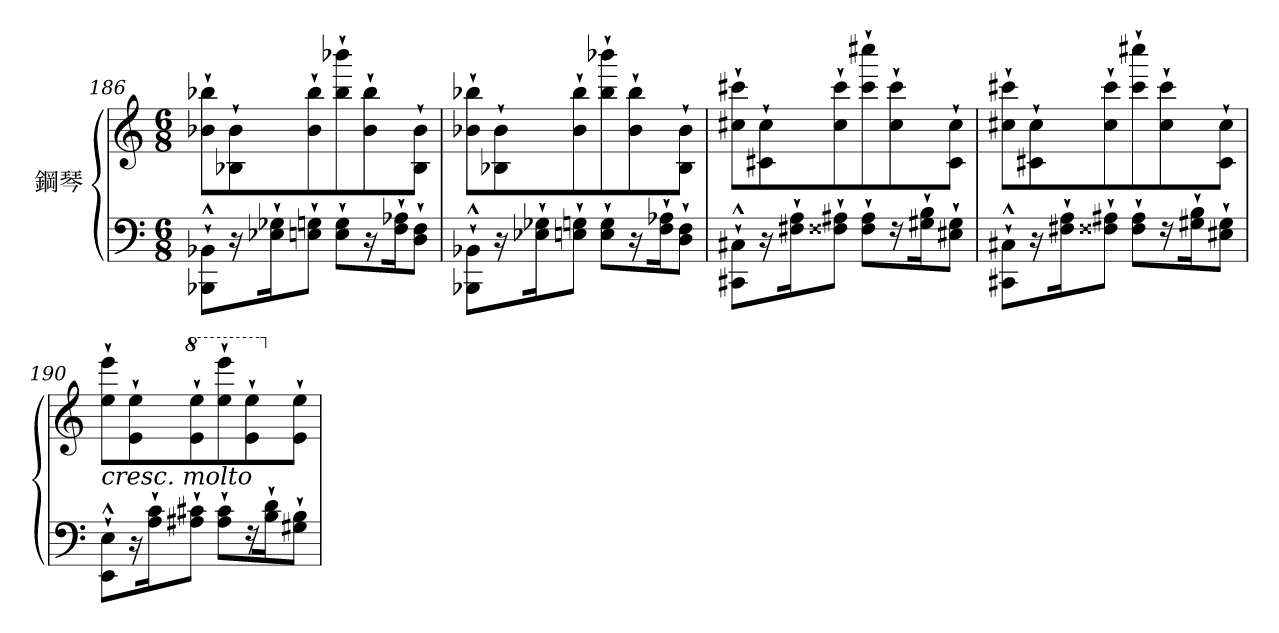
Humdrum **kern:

**kern	**kern	**dynam
*part1	*part1	*part1
*staff2	*staff1	*staff1/2
*I"鋼琴	*	*
!!LO:LB:g=z
*clefF4	*clefG2	*
*k[]	*k[]	*
*M6/8	*M6/8	*
*MM158	*MM158	*
=186	=186	=186
!	!	!LO:DY:b
!	!	!LO:DY:n=1:b
8BBB-X\`^^ 8BB-X\`^^L	8b-X\` 8bb-X\`L	p other-dynamics
16r	8B-X\` 8b-\`	.
16E-X\` 16G-X\`K	.	.
8En\` 8Gn\`J	8b-\` 8bb-\`	.
8E\` 8G\`L	8bb-\` 8bbb-X\`	.
16r	8b-\` 8bb-\`	.
16F\` 16A-X\`K	.	.
8D\` 8F\`J	8B-\` 8b-\`J	.
=187	=187	=187
8BBB-X\`^^ 8BB-X\`^^L	8b-X\` 8bb-X\`L	.
16r	8B-X\` 8b-\`	.
16E-X\` 16G-X\`K	.	.
8En\` 8Gn\`J	8b-\` 8bb-\`	.
8E\` 8G\`L	8bb-\` 8bbb-X\`	.
16r	8b-\` 8bb-\`	.
16F\` 16A-X\`K	.	.
8D\` 8F\`J	8B-\` 8b-\`J	.
=188	=188	=188
8CC#X\`^^ 8C#X\`^^L	8cc#X\` 8ccc#X\`L	.
16r	8c#X\` 8cc#\`	.
16F#X\` 16A\`K	.	.
8F##X\` 8A#X\`J	8cc#\` 8ccc#\`	.
8F##\` 8A#\`L	8ccc#\` 8cccc#X\`	.
16r	8cc#\` 8ccc#\`	.
16G#X\` 16B\`K	.	.
8E#X\` 8G#\`J	8c#\` 8cc#\`J	.
=189	=189	=189
8CC#X\`^^ 8C#X\`^^L	8cc#X\` 8ccc#X\`L	.
16r	8c#X\` 8cc#\`	.
16F#X\` 16A\`K	.	.
8F##X\` 8A#X\`J	8cc#\` 8ccc#\`	.
8F##\` 8A#\`L	8ccc#\` 8cccc#X\`	.
16r	8cc#\` 8ccc#\`	.
16G#X\` 16B\`K	.	.
8E#X\` 8G#\`J	8c#\` 8cc#\`J	.
!!LO:LB:g=z
=190	=190	=190
!	!LO:TX:b:i:t=cresc. molto	!
8EE\`^^ 8E\`^^L	8ee\` 8eee\`L	.
16r	8e\` 8ee\`	.
16A\` 16c\`K	.	.
*	*8va	*
8A#X\` 8c#X\`J	8ee\` 8eee\`	.
8A#\` 8c#\`L	8eee\` 8eeee\`	.
16rF	8ee\` 8eee\`	.
16B\` 16d\`K	.	.
*	*X8va	*
8G#X\` 8B\`J	8e\` 8ee\`J	.
=	=	=
*-	*-	*-
